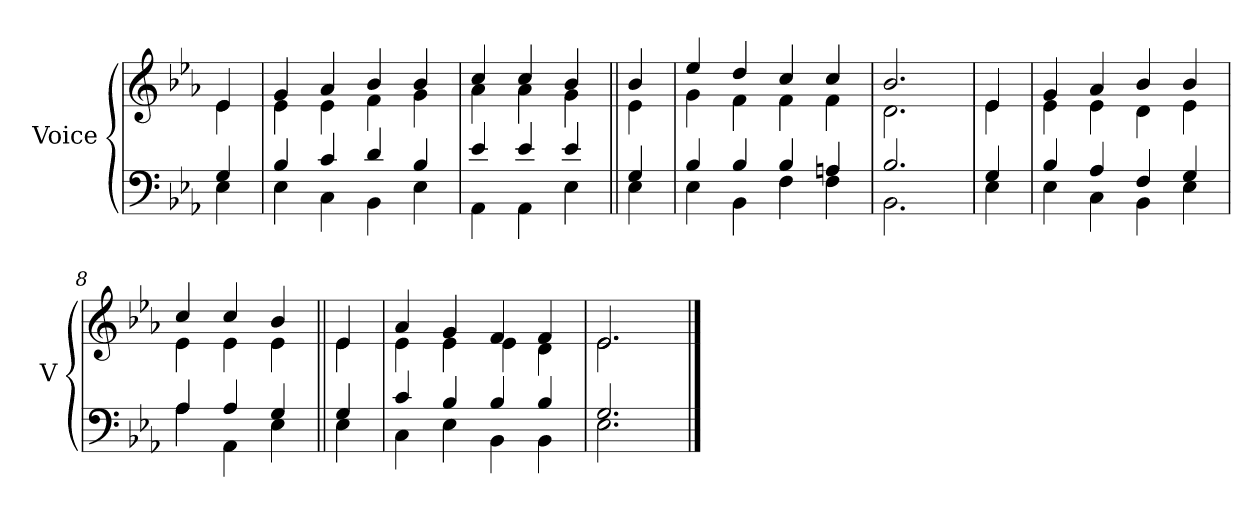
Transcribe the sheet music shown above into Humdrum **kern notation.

**kern	**kern
*part2	*part1
*staff2	*staff1
*I"Voice	*I"Voice
*I'V	*I'V
*clefF4	*clefG2
*k[b-e-a-]	*k[b-e-a-]
=	=
*^	*^
4G/	4E-\	4e-/	4e-\
=1	=1	=1	=1
4B-/	4E-\	4g/	4e-\
4c/	4C\	4a-/	4e-\
4d/	4BB-\	4b-/	4f\
4B-/	4E-\	4b-/	4g\
=2	=2	=2	=2
4e-/	4AA-\	4cc/	4a-\
4e-/	4AA-\	4cc/	4a-\
4e-/	4E-\	4b-/	4g\
=3||	=3||	=3||	=3||
4G/	4E-\	4b-/	4e-\
=4	=4	=4	=4
4B-/	4E-\	4ee-/	4g\
4B-/	4BB-\	4dd/	4f\
4B-/	4F\	4cc/	4f\
4An/	4F\	4cc/	4f\
=5	=5	=5	=5
2.B-/	2.BB-\	2.b-/	2.d\
!!LO:LB:g=z	!!
=6	=6	=6	=6
4G/	4E-\	4e-/	4e-\
=7	=7	=7	=7
4B-/	4E-\	4g/	4e-\
4A-/	4C\	4a-/	4e-\
4F/	4BB-\	4b-/	4d\
4G/	4E-\	4b-/	4e-\
=8	=8	=8	=8
4A-/	4A-\	4cc/	4e-\
4A-/	4AA-\	4cc/	4e-\
4G/	4E-\	4b-/	4e-\
=9||	=9||	=9||	=9||
4G/	4E-\	4e-/	4e-\
=10	=10	=10	=10
4c/	4C\	4a-/	4e-\
4B-/	4E-\	4g/	4e-\
4B-/	4BB-\	4f/	4e-\
4B-/	4BB-\	4f/	4d\
=11	=11	=11	=11
2.G/	2.E-\	2.e-/	2.e-\
*v	*v	*	*
*	*v	*v
==	==
*-	*-
